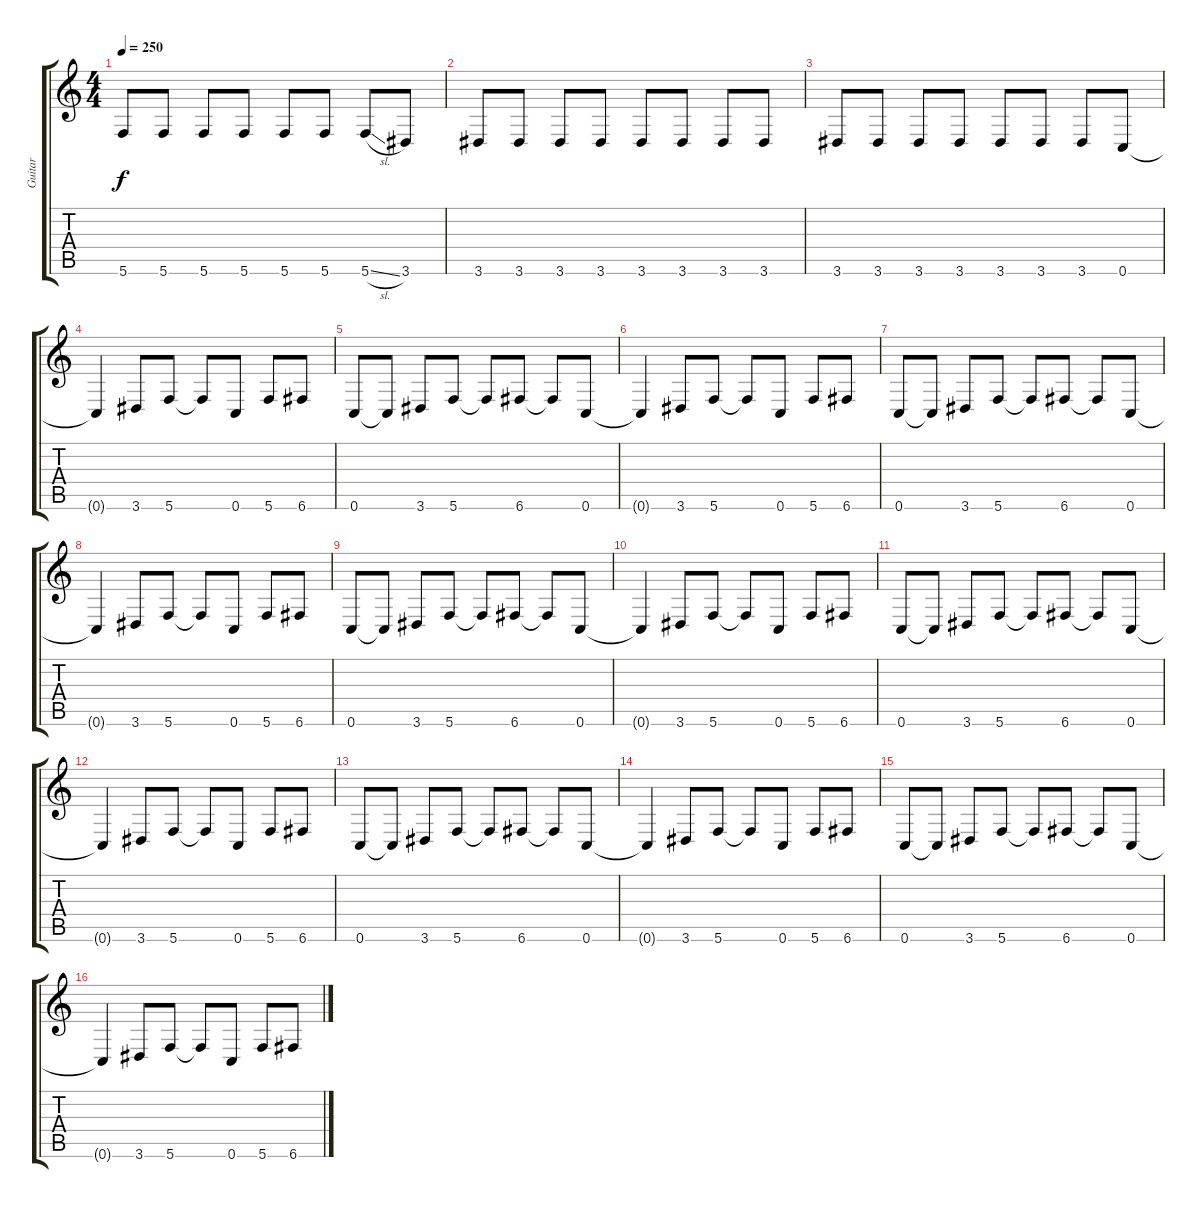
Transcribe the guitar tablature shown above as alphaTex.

\track ("Guitar" "Guitar") {instrument distortionguitar}
\staff {score tabs}
\tuning (D4 A3 F3 C3 G2 C2) {hide}
\ts (4 4)
\tempo 250
\clef g2
\ks c
5.6.8{dy f} 5.6.8 5.6.8 5.6.8 5.6.8 5.6.8 5.6{sl}.8 3.6.8 |
3.6.8 3.6.8 3.6.8 3.6.8 3.6.8 3.6.8 3.6.8 3.6.8 |
3.6.8 3.6.8 3.6.8 3.6.8 3.6.8 3.6.8 3.6.8 0.6.8 |
0.6{t}.4 3.6.8 5.6.8 5.6{t}.8 0.6.8 5.6.8 6.6.8 |
0.6.8 0.6{t}.8 3.6.8 5.6.8 5.6{t}.8 6.6.8 6.6{t}.8 0.6.8 |
0.6{t}.4 3.6.8 5.6.8 5.6{t}.8 0.6.8 5.6.8 6.6.8 |
0.6.8 0.6{t}.8 3.6.8 5.6.8 5.6{t}.8 6.6.8 6.6{t}.8 0.6.8 |
0.6{t}.4 3.6.8 5.6.8 5.6{t}.8 0.6.8 5.6.8 6.6.8 |
0.6.8 0.6{t}.8 3.6.8 5.6.8 5.6{t}.8 6.6.8 6.6{t}.8 0.6.8 |
0.6{t}.4 3.6.8 5.6.8 5.6{t}.8 0.6.8 5.6.8 6.6.8 |
0.6.8 0.6{t}.8 3.6.8 5.6.8 5.6{t}.8 6.6.8 6.6{t}.8 0.6.8 |
0.6{t}.4 3.6.8 5.6.8 5.6{t}.8 0.6.8 5.6.8 6.6.8 |
0.6.8 0.6{t}.8 3.6.8 5.6.8 5.6{t}.8 6.6.8 6.6{t}.8 0.6.8 |
0.6{t}.4 3.6.8 5.6.8 5.6{t}.8 0.6.8 5.6.8 6.6.8 |
0.6.8 0.6{t}.8 3.6.8 5.6.8 5.6{t}.8 6.6.8 6.6{t}.8 0.6.8 |
0.6{t}.4 3.6.8 5.6.8 5.6{t}.8 0.6.8 5.6.8 6.6.8
